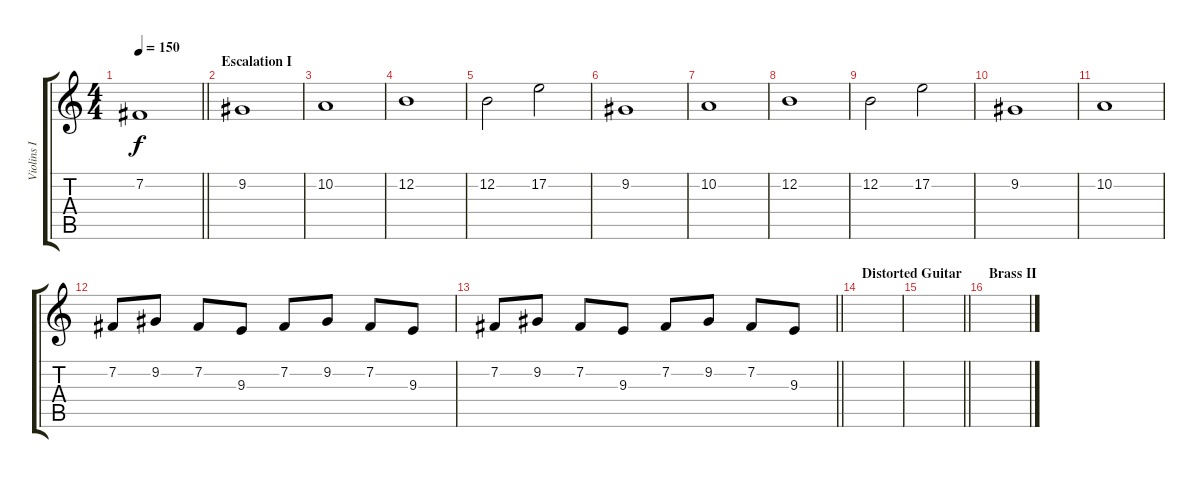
\track ("Violins I" "Violins I") {instrument stringensemble1}
\staff {score tabs}
\tuning (E4 B3 G3 D3 A2 E2) {hide}
\ts (4 4)
\tempo 150
\clef g2
\barLineRight lightlight
\ks c
7.2.1{dy f} |
\section ("" "Escalation I")
9.2.1 |
10.2.1 |
12.2.1 |
12.2.2 17.2.2 |
9.2.1 |
10.2.1 |
12.2.1 |
12.2.2 17.2.2 |
9.2.1 |
10.2.1 |
7.2.8 9.2.8 7.2.8 9.3.8 7.2.8 9.2.8 7.2.8 9.3.8 |
\barLineRight lightlight
7.2.8 9.2.8 7.2.8 9.3.8 7.2.8 9.2.8 7.2.8 9.3.8 |
\section ("" "Distorted Guitar")
|
\barLineRight lightlight
|
\section ("" "Brass II")
